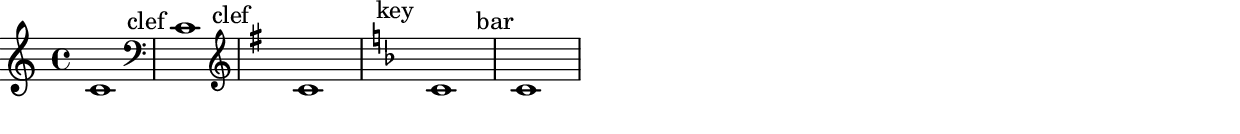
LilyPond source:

%% Generated by lilypond-book
%% Options: [exampleindent=10.16\mm,indent=0\mm,line-width=160\mm,paper-height=845.047\pt,paper-width=597.508\pt,papersize='(cons (* 597.508 pt) (* 845.047 pt))]
\include "lilypond-book-preamble.ly"


% ****************************************************************
% Start cut-&-pastable-section
% ****************************************************************

#(ly:set-option 'eps-box-padding 3.000000)



\paper {
  #(set-paper-size '(cons (* 597.508 pt) (* 845.047 pt)))
  indent = 0\mm
  line-width = 160\mm
  % offset the left padding, also add 1mm as lilypond creates cropped
  % images with a little space on the right
  line-width = #(- line-width (* mm  3.000000) (* mm 1))
}

\layout {
  
}




% ****************************************************************
% ly snippet:
% ****************************************************************
\sourcefilename "/lilypond-2.27.0/input/regression/mark-align-priority.ly"
\sourcefileline 0

\header {
  texidoc = "When the break-align-symbols property is given as a list,
  the alignment depends on which symbols are visible."
}

\version "2.23.14"
  
\relative {
  \override Score.TextMark.break-align-symbols = #'(clef key-signature staff-bar)
  \override Score.TextMark.self-alignment-X = #CENTER
  c'1
  \clef "bass"
  \textMark "clef"
  \noBreak

  c1
  \clef "treble"
  \key g \major
  \textMark "clef"
  \noBreak

  c1
  \key f \major
  \textMark "key"
  \noBreak

  c1
  \textMark "bar"
  \noBreak

  c1
}



% ****************************************************************
% end ly snippet
% ****************************************************************
